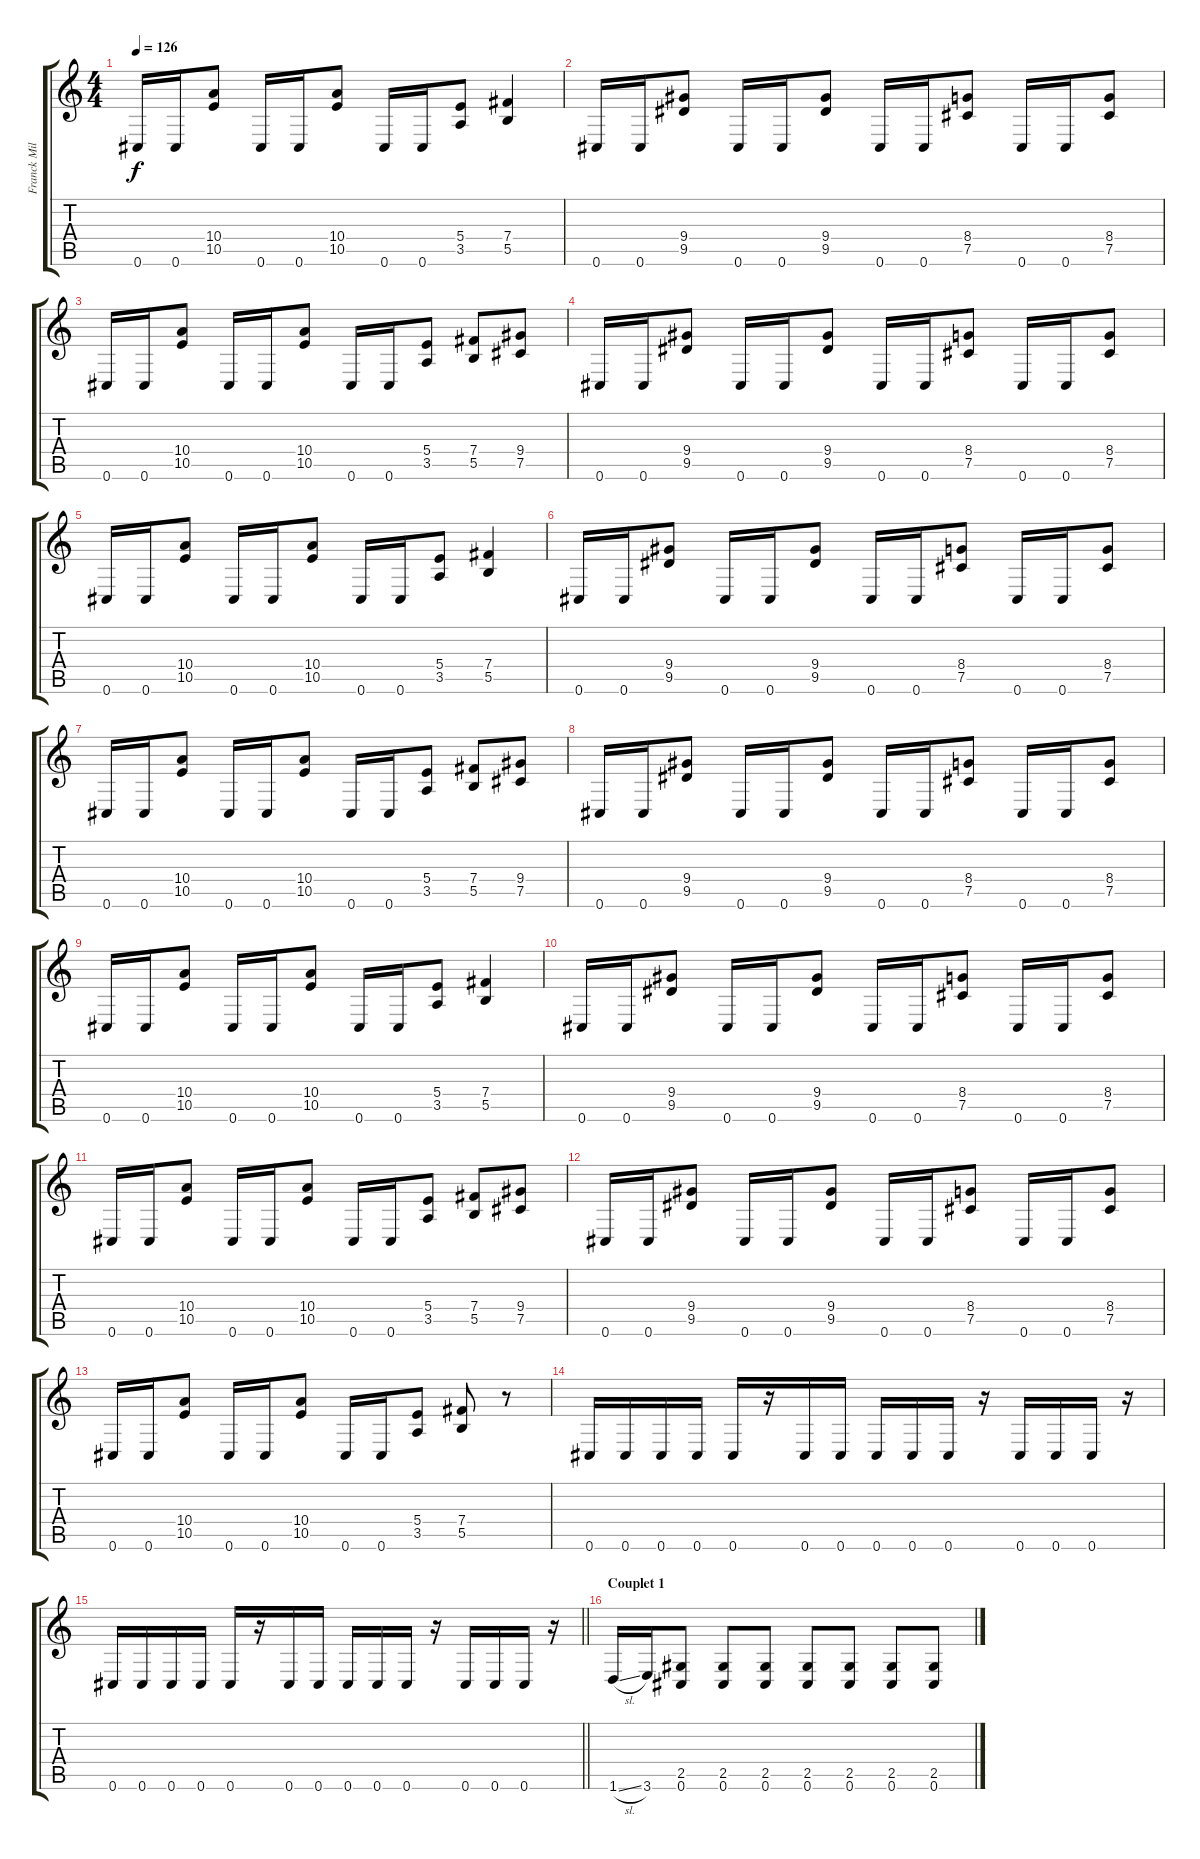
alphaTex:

\track ("Franck Millineri" "Franck Mil") {instrument distortionguitar}
\staff {score tabs}
\tuning (Db4 Ab3 E3 B2 Gb2 Db2) {hide}
\ts (4 4)
\tempo 126
\clef g2
\ks c
0.6.16{dy f} 0.6.16 (10.4 10.5).8 0.6.16 0.6.16 (10.4 10.5).8 0.6.16 0.6.16 (5.4 3.5).8 (7.4 5.5).4 |
0.6.16 0.6.16 (9.4 9.5).8 0.6.16 0.6.16 (9.4 9.5).8 0.6.16 0.6.16 (8.4 7.5).8 0.6.16 0.6.16 (8.4 7.5).8 |
0.6.16 0.6.16 (10.4 10.5).8 0.6.16 0.6.16 (10.4 10.5).8 0.6.16 0.6.16 (5.4 3.5).8 (7.4 5.5).8 (9.4 7.5).8 |
0.6.16 0.6.16 (9.4 9.5).8 0.6.16 0.6.16 (9.4 9.5).8 0.6.16 0.6.16 (8.4 7.5).8 0.6.16 0.6.16 (8.4 7.5).8 |
0.6.16 0.6.16 (10.4 10.5).8 0.6.16 0.6.16 (10.4 10.5).8 0.6.16 0.6.16 (5.4 3.5).8 (7.4 5.5).4 |
0.6.16 0.6.16 (9.4 9.5).8 0.6.16 0.6.16 (9.4 9.5).8 0.6.16 0.6.16 (8.4 7.5).8 0.6.16 0.6.16 (8.4 7.5).8 |
0.6.16 0.6.16 (10.4 10.5).8 0.6.16 0.6.16 (10.4 10.5).8 0.6.16 0.6.16 (5.4 3.5).8 (7.4 5.5).8 (9.4 7.5).8 |
0.6.16 0.6.16 (9.4 9.5).8 0.6.16 0.6.16 (9.4 9.5).8 0.6.16 0.6.16 (8.4 7.5).8 0.6.16 0.6.16 (8.4 7.5).8 |
0.6.16 0.6.16 (10.4 10.5).8 0.6.16 0.6.16 (10.4 10.5).8 0.6.16 0.6.16 (5.4 3.5).8 (7.4 5.5).4 |
0.6.16 0.6.16 (9.4 9.5).8 0.6.16 0.6.16 (9.4 9.5).8 0.6.16 0.6.16 (8.4 7.5).8 0.6.16 0.6.16 (8.4 7.5).8 |
0.6.16 0.6.16 (10.4 10.5).8 0.6.16 0.6.16 (10.4 10.5).8 0.6.16 0.6.16 (5.4 3.5).8 (7.4 5.5).8 (9.4 7.5).8 |
0.6.16 0.6.16 (9.4 9.5).8 0.6.16 0.6.16 (9.4 9.5).8 0.6.16 0.6.16 (8.4 7.5).8 0.6.16 0.6.16 (8.4 7.5).8 |
0.6.16 0.6.16 (10.4 10.5).8 0.6.16 0.6.16 (10.4 10.5).8 0.6.16 0.6.16 (5.4 3.5).8 (7.4 5.5).8 r.8 |
0.6.16 0.6.16 0.6.16 0.6.16 0.6.16 r.16 0.6.16 0.6.16 0.6.16 0.6.16 0.6.16 r.16 0.6.16 0.6.16 0.6.16 r.16 |
\barLineRight lightlight
0.6.16 0.6.16 0.6.16 0.6.16 0.6.16 r.16 0.6.16 0.6.16 0.6.16 0.6.16 0.6.16 r.16 0.6.16 0.6.16 0.6.16 r.16 |
\section ("" "Couplet 1")
1.6{sl}.16 3.6.16 (2.5 0.6).8 (2.5 0.6).8 (2.5 0.6).8 (2.5 0.6).8 (2.5 0.6).8 (2.5 0.6).8 (2.5 0.6).8
